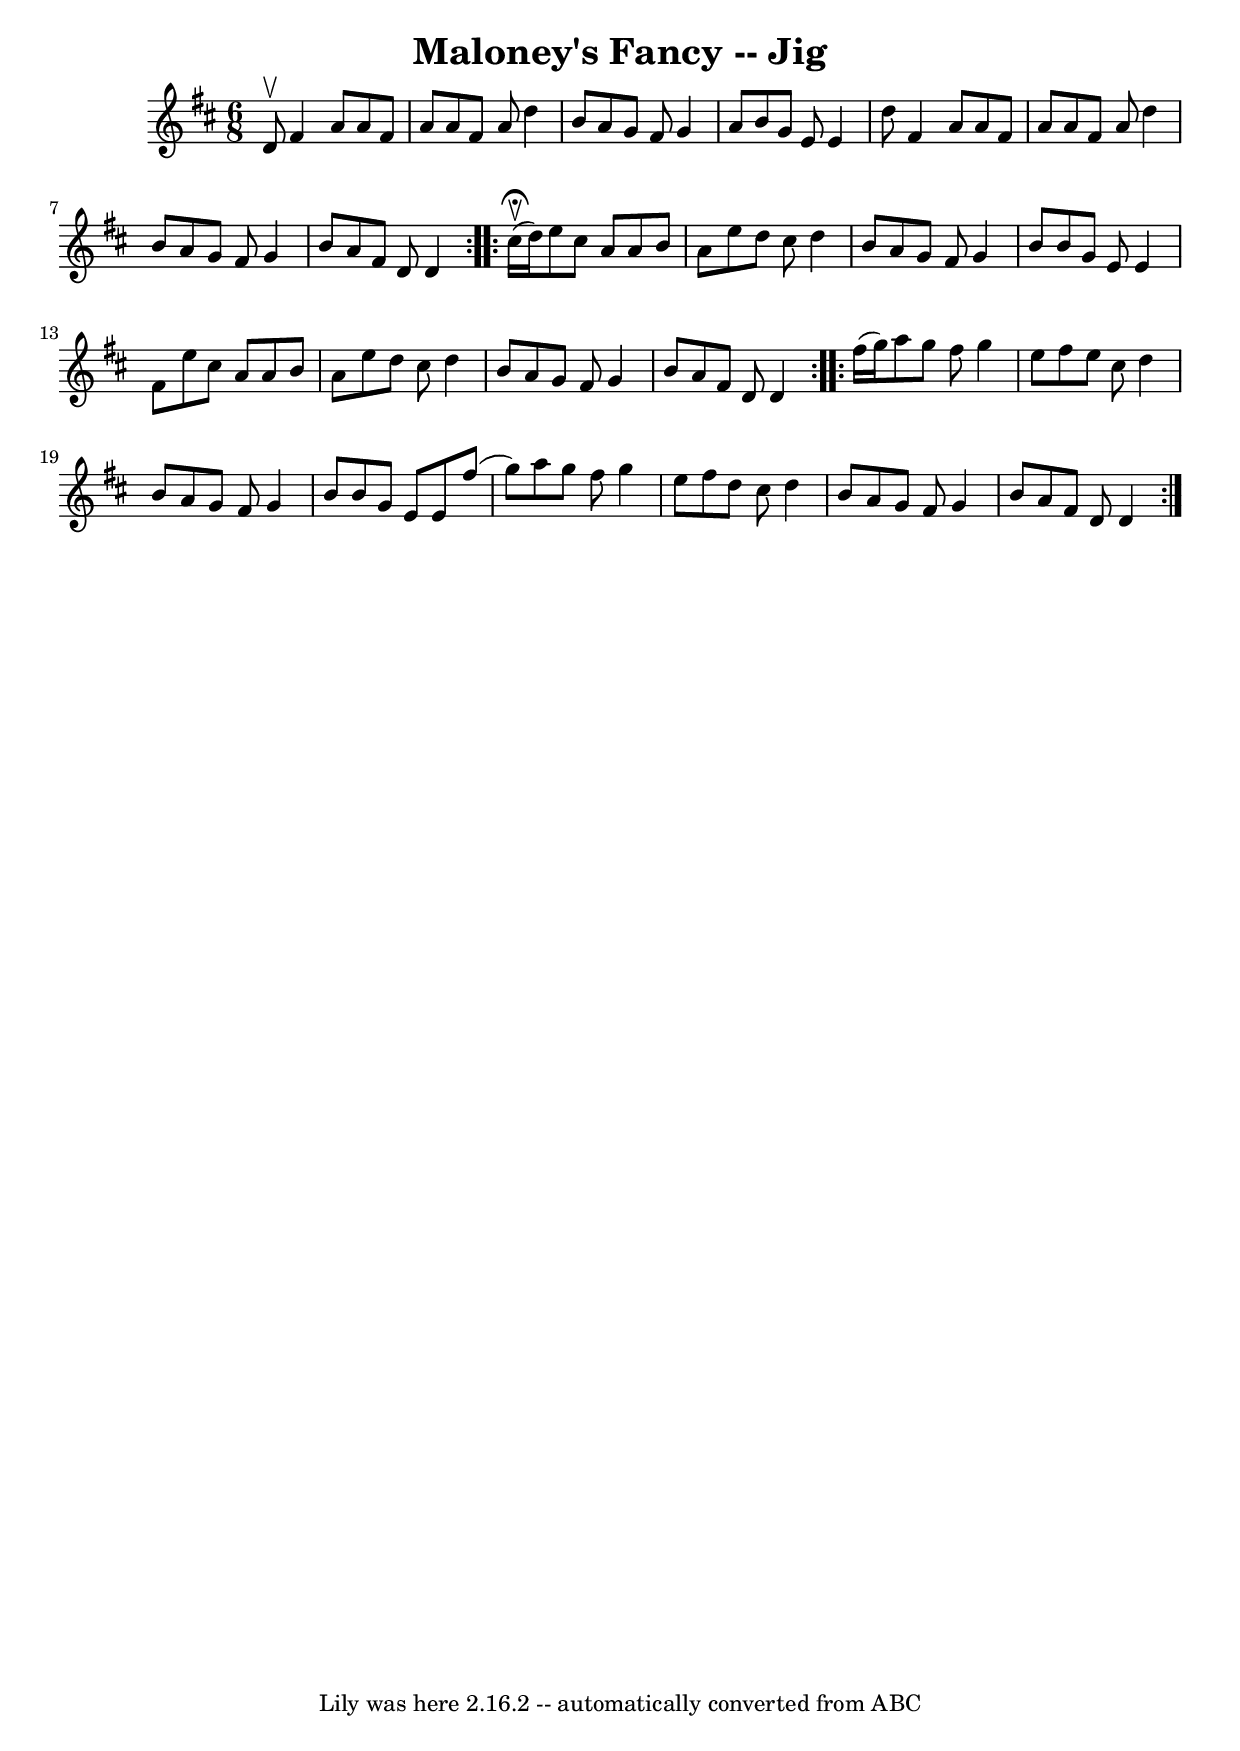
\version "2.16.2"
\include "Mammoth.ily"
\header {
  %% book = "Ryan's Mammoth Collection"
  crossRefNumber = "1"
  footnotes = "\\\\90 473"
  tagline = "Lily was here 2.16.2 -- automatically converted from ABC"
  title = "Maloney's Fancy -- Jig"

}
voicedefault =  {



  \repeat volta 2 {

    \time 6/8 
    \key d \major     d'8^\upbow  |
    fis'4 a'8 a'8 fis'8      a'8     |
    a'8 fis'8 a'8 d''4 b'8    |
    a'8         g'8 fis'8 g'4 a'8     |
    b'8 g'8 e'8 e'4 d''8     |
    fis'4 a'8 a'8 fis'8 a'8    |
    a'8 fis'8         a'8 d''4 b'8     |
    a'8 g'8 fis'8 g'4 b'8    |
    
    a'8 fis'8 d'8 d'4    
  }     
  \repeat volta 2 {     cis''16^\fermata^\upbow(d''16)  |
    e''8 cis''8 a'8 a'8 b'8       a'8     |
    e''8 d''8 cis''8 d''4 b'8    |
    a'8         g'8 fis'8 g'4 b'8     |
    b'8 g'8 e'8 e'4 fis'8     |
    e''8 cis''8 a'8 a'8 b'8 a'8    |
    e''8         d''8 cis''8 d''4 b'8     |
    a'8 g'8 fis'8 g'4 b'8    |
    a'8 fis'8 d'8 d'4  
  }     
  \repeat volta 2 {
    fis''16 (     g''16)  |
    a''8 g''8 fis''8 g''4 e''8    |
         fis''8 e''8 cis''8 d''4 b'8     |
    a'8 g'8 fis'8         g'4 b'8     |
    b'8 g'8 e'8 e'8 fis''8 (g''8)    |
    a''8 g''8 fis''8 g''4 e''8    |
    fis''8         d''8 cis''8 d''4 b'8     |
    a'8 g'8 fis'8 g'4 b'8    |
    a'8 fis'8 d'8 d'4      
  }   

}

\score{
  <<

    \context Staff="default"
    {
      \voicedefault 
      
    }

  >>
  \layout {
    
  }
  \midi {
  }

}
